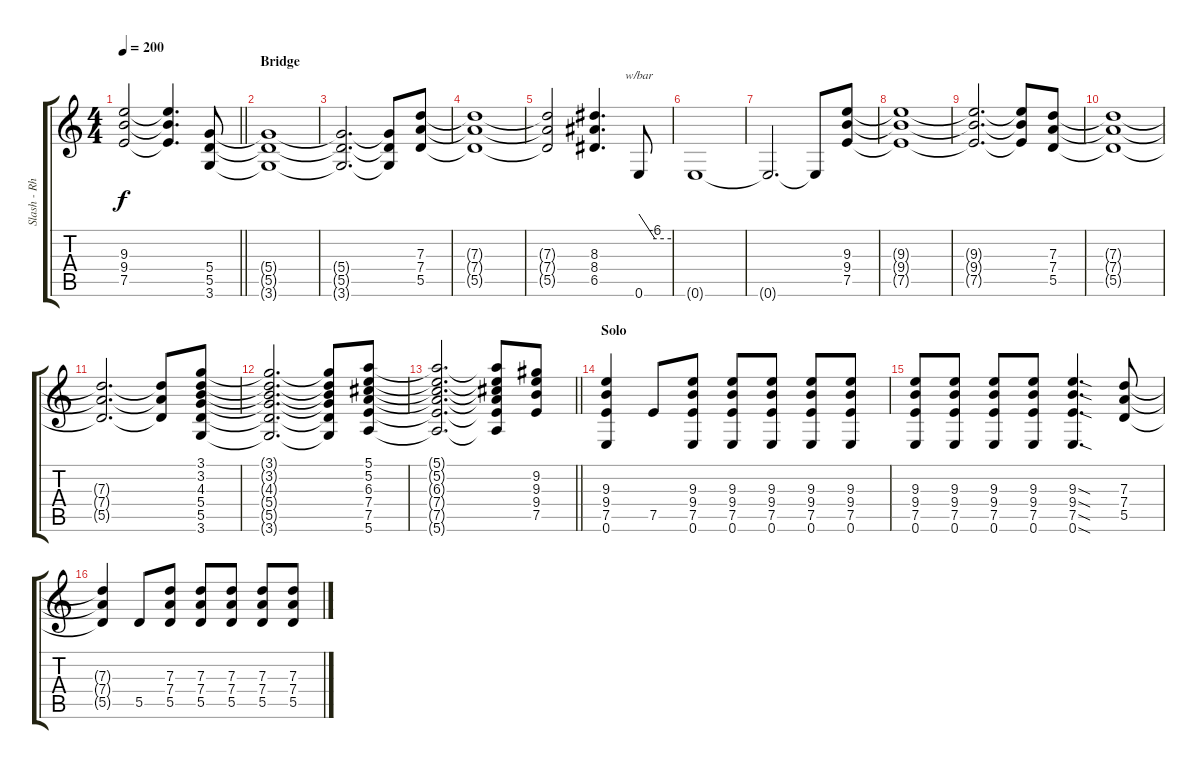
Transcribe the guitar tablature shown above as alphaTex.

\track ("Slash - Rhytm" "Slash - Rh") {instrument overdrivenguitar}
\staff {score tabs}
\tuning (E4 B3 G3 D3 A2 E2) {hide}
\ts (4 4)
\tempo 200
\clef g2
\barLineRight lightlight
\ks c
(9.3{t} 9.4{t} 7.5{t}).2{dy f} (9.3{t} 9.4{t} 7.5{t}).4{d} (5.4 5.5 3.6).8 |
\section ("" "Bridge")
(5.4{t} 5.5{t} 3.6{t}).1 |
(5.4{t} 5.5{t} 3.6{t}).2{d} (5.4{t} 5.5{t} 3.6{t}).8 (7.3 7.4 5.5).8 |
(7.3{t} 7.4{t} 5.5{t}).1 |
(7.3{t} 7.4{t} 5.5{t}).2 (8.3 8.4 6.5).4{d} 0.6.8{tbe (custom default 0 0 30 -24 60 -24)} |
0.6{t}.1 |
0.6{t}.2{d} 0.6{t}.8 (9.3 9.4 7.5).8 |
(9.3{t} 9.4{t} 7.5{t}).1 |
(9.3{t} 9.4{t} 7.5{t}).2{d} (9.3{t} 9.4{t} 7.5{t}).8 (7.3 7.4 5.5).8 |
(7.3{t} 7.4{t} 5.5{t}).1 |
(7.3{t} 7.4{t} 5.5{t}).2{d} (7.3{t} 7.4{t} 5.5{t}).8 (3.1 3.2 4.3 5.4 5.5 3.6).8 |
(3.1{t} 3.2{t} 4.3{t} 5.4{t} 5.5{t} 3.6{t}).2{d} (3.1{t} 3.2{t} 4.3{t} 5.4{t} 5.5{t} 3.6{t}).8 (5.1 5.2 6.3 7.4 7.5 5.6).8 |
\barLineRight lightlight
(5.1{t} 5.2{t} 6.3{t} 7.4{t} 7.5{t} 5.6{t}).2{d} (5.1{t} 5.2{t} 6.3{t} 7.4{t} 7.5{t} 5.6{t}).8 (9.2 9.3 9.4 7.5).8 |
\section ("" "Solo")
(9.3 9.4 7.5 0.6).4{volume 10} 7.5.8 (9.3 9.4 7.5 0.6).8 (9.3 9.4 7.5 0.6).8 (9.3 9.4 7.5 0.6).8 (9.3 9.4 7.5 0.6).8 (9.3 9.4 7.5 0.6).8 |
(9.3 9.4 7.5 0.6).8 (9.3 9.4 7.5 0.6).8 (9.3 9.4 7.5 0.6).8 (9.3 9.4 7.5 0.6).8 (9.3{sod} 9.4{sod} 7.5{sod} 0.6{sod}).4{d} (7.3 7.4 5.5).8 |
(7.3{t} 7.4{t} 5.5{t}).4 5.5.8 (7.3 7.4 5.5).8 (7.3 7.4 5.5).8 (7.3 7.4 5.5).8 (7.3 7.4 5.5).8 (7.3 7.4 5.5).8
